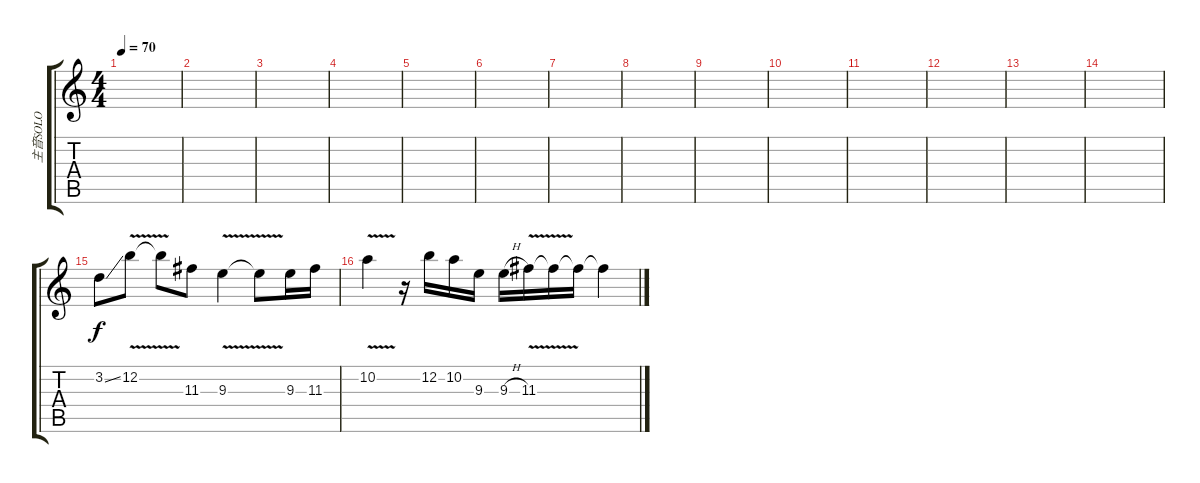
\track ("主音SOLO" "主音SOLO") {instrument overdrivenguitar}
\staff {score tabs}
\tuning (E4 B3 G3 D3 A2 E2) {hide}
\ts (4 4)
\tempo 70
\clef g2
\ks c
|
|
|
|
|
|
|
|
|
|
|
|
|
|
3.2{ss}.8 12.2{v}.8 12.2{t}.8 11.3.8 9.3{v}.4 9.3{t}.8 9.3.16 11.3.16 |
10.2{v}.4 r.16 12.2.16 10.2.16 9.3.16 9.3{h}.16 11.3{v}.16 11.3{t}.16 11.3{t}.16 11.3{t}.4
